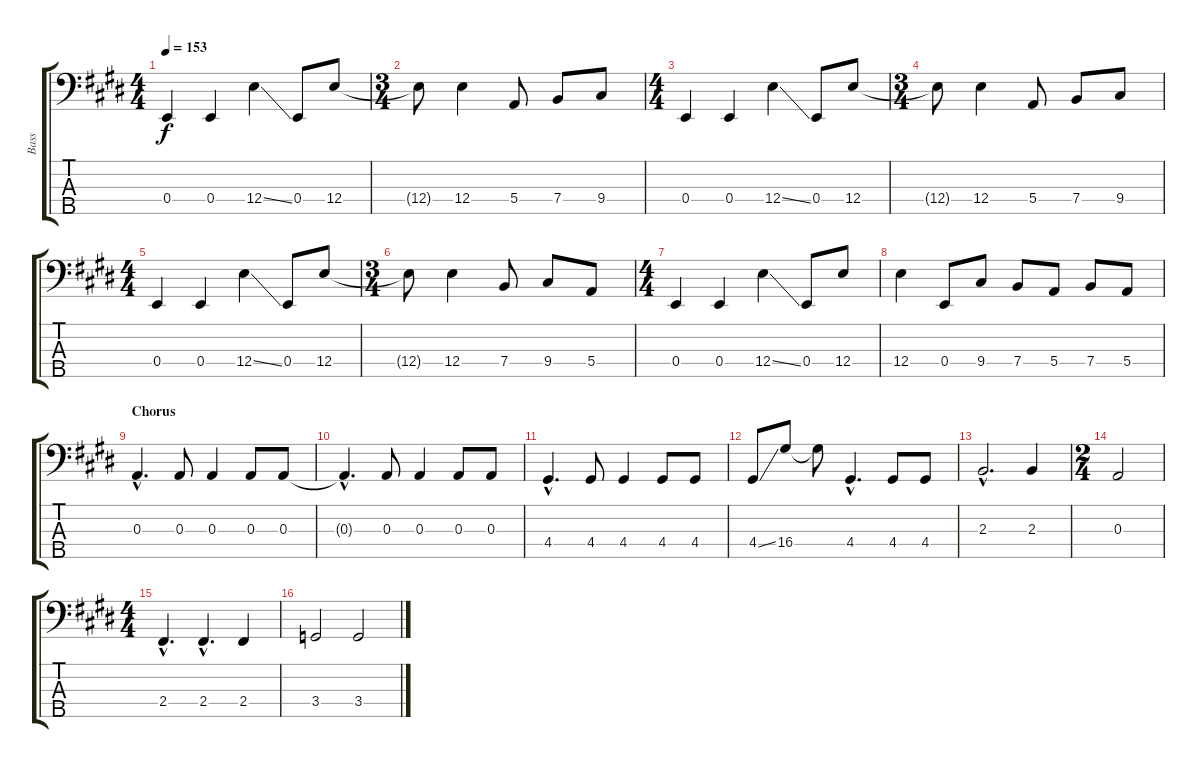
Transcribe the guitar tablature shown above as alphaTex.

\track ("Bass" "Bass") {instrument electricbassfinger}
\staff {score tabs}
\tuning (G2 D2 A1 E1 B0) {hide}
\ts (4 4)
\tempo 153
\clef f4
\ks e
0.4.4{dy f} 0.4.4 12.4{ss}.4 0.4.8 12.4.8 |
\ts (3 4)
12.4{t}.8 12.4.4 5.4.8 7.4.8 9.4.8 |
\ts (4 4)
0.4.4 0.4.4 12.4{ss}.4 0.4.8 12.4.8 |
\ts (3 4)
12.4{t}.8 12.4.4 5.4.8 7.4.8 9.4.8 |
\ts (4 4)
0.4.4 0.4.4 12.4{ss}.4 0.4.8 12.4.8 |
\ts (3 4)
12.4{t}.8 12.4.4 7.4.8 9.4.8 5.4.8 |
\ts (4 4)
0.4.4 0.4.4 12.4{ss}.4 0.4.8 12.4.8 |
12.4.4 0.4.8 9.4.8 7.4.8 5.4.8 7.4.8 5.4.8 |
\section ("" "Chorus")
0.3{hac}.4{d} 0.3.8 0.3.4 0.3.8 0.3.8 |
0.3{hac t}.4{d} 0.3.8 0.3.4 0.3.8 0.3.8 |
4.4{hac}.4{d} 4.4.8 4.4.4 4.4.8 4.4.8 |
4.4{ss}.8 16.4.8 16.4{t}.8 4.4{hac}.4{d} 4.4.8 4.4.8 |
2.3{hac}.2{d} 2.3.4 |
\ts (2 4)
0.3.2 |
\ts (4 4)
2.4{hac}.4{d} 2.4{hac}.4{d} 2.4.4 |
3.4.2 3.4.2
